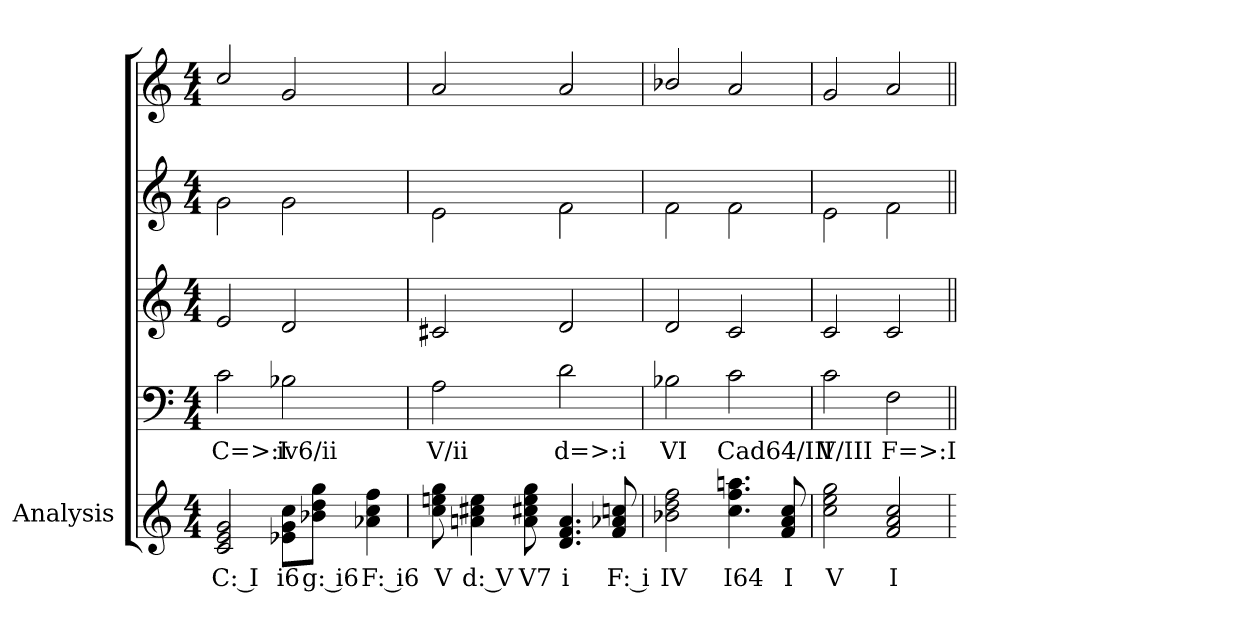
**kern	**text	**kern	**text	**kern	**kern	**kern
*part5	*part5	*part4	*part4	*part3	*part2	*part1
*staff5	*staff5	*staff4	*staff4	*staff3	*staff2	*staff1
*I"Analysis	*	*	*	*	*	*
*	*	*clefF4	*	*clefG2	*clefG2	*clefG2
*k[]	*	*k[]	*	*k[]	*k[]	*k[]
*M4/4	*	*M4/4	*	*M4/4	*M4/4	*M4/4
=	=	=	=	=	=	=
2c 2e 2g	C: I	2c\	C=>:I	2e/	2g\	2cc/
8e-X 8g 8ccL	i6	2B-X\	iv6/ii	2d/	2g\	2g/
8b-X 8dd 8ggJ	g: i6	.	.	.	.	.
4a-X 4cc 4ff	F: i6	.	.	.	.	.
=1	=1	=1	=1	=1	=1	=1
8cc 8een 8gg	V	2A\	V/ii	2c#X/	2e\	2a/
4an 4cc#X 4ee	d: V	.	.	.	.	.
8a 8cc#X 8ee 8gg	V7	.	.	.	.	.
4.d 4.f 4.a	i	2d\	d=>:i	2d/	2f\	2a/
8f 8a-X 8ccn	F: i	.	.	.	.	.
=2	=2	=2	=2	=2	=2	=2
2b-X 2dd 2ff	IV	2B-X\	VI	2d/	2f\	2b-X/
4.cc 4.ff 4.aan	I64	2c\	Cad64/III	2c/	2f\	2a/
8f 8a 8cc	I	.	.	.	.	.
=3	=3	=3	=3	=3	=3	=3
2cc 2ee 2gg	V	2c\	V/III	2c/	2e\	2g/
2f 2a 2cc	I	2F\	F=>:I	2c/	2f\	2a/
=	=||	=||	=||	=||	=||	=||
*-	*-	*-	*-	*-	*-	*-
